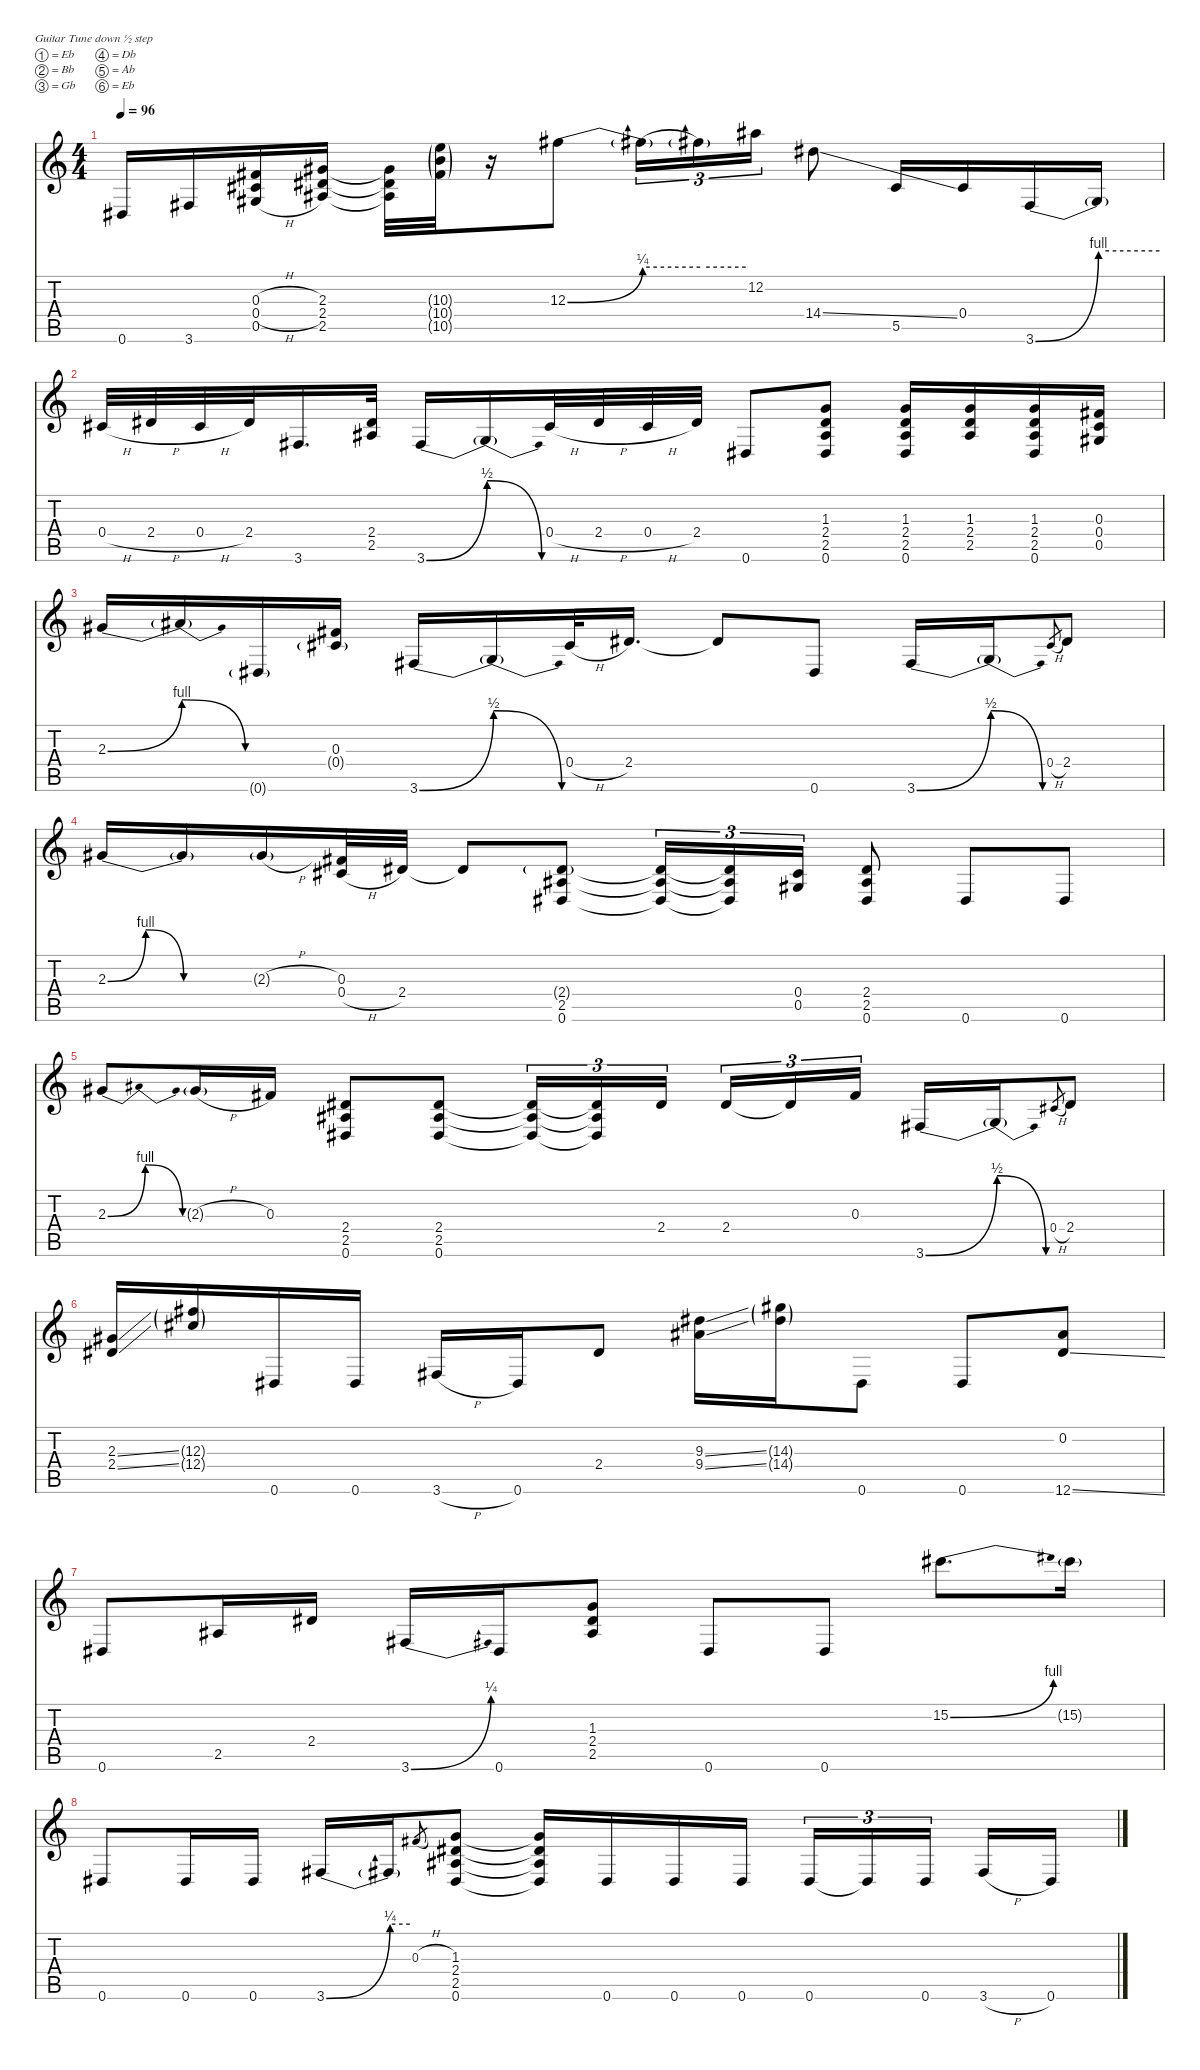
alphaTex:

\defaultSystemsLayout 4
\hideDynamics
\bracketExtendMode nobrackets
\singleTrackTrackNamePolicy hidden
\multiTrackTrackNamePolicy hidden
\otherSystemsTrackNameOrientation horizontal
\track ("Guitar" "od.guit.") {defaultSystemsLayout 2 instrument overdrivenguitar}
\staff {score tabs}
\tuning (Eb4 Bb3 Gb3 Db3 Ab2 Eb2)
\ts (4 4)
\tempo 96
\clef g2
\ks c
0.6{acc #}.16{dy ff beam Up} 3.6{acc #}.16{dy f beam Up} (0.3{h acc #} 0.4{h acc #} 0.5{h acc #}).16{beam Up} (2.3{acc #} 2.4{acc #} 2.5{acc #}).16{beam Up} (2.3{t acc #} 2.4{t acc #} 2.5{t acc #}).32{beam Down} (10.3{g} 10.4{g} 10.5{g acc #}).32{beam Down} r.16{beam Down} 12.3{be (bend 0 0 60 1) acc #}.8{dy ff beam Down} 12.3{be (hold 0 1 60 1) t acc #}.16{tu (3 2) dy f beam Down} 12.3{be (hold 0 1 60 1) t acc #}.16{tu (3 2) beam Down} 12.2{acc #}.16{tu (3 2) beam Down} 14.4{ss acc #}.8{beam Down} 5.5{acc #}.16{dy ff beam Up} 0.4{acc #}.16{dy f beam Up} 3.6{be (bend 0 0 60 4) acc #}.16{beam Up} 3.6{be (hold 0 4 60 4) t}.16{beam Up} |
0.4{h acc #}.32{dy ff beam Up} 2.4{h acc #}.32{dy f beam Up} 0.4{h acc #}.32{beam Up} 2.4{acc #}.32{beam Up} 3.6{acc #}.16{d beam Up} (2.4{acc #} 2.5{acc #}).32{beam Up} 3.6{be (bend 0 0 60 2) acc #}.16{dy ff beam Up} 3.6{be (release 0 2 60 0) t}.16{dy f beam Up} 0.4{h acc #}.32{dy ff beam Up} 2.4{h acc #}.32{dy f beam Up} 0.4{h acc #}.32{beam Up} 2.4{acc #}.32{beam Up} 0.6{acc #}.8{beam Up} (1.3 2.4{acc #} 2.5{acc #} 0.6{acc #}).8{beam Up} (1.3 2.4{acc #} 2.5{acc #} 0.6{acc #}).16{beam Up} (1.3 2.4{acc #} 2.5{acc #}).16{beam Up} (1.3 2.4{acc #} 2.5{acc #} 0.6{acc #}).16{beam Up} (0.3{acc #} 0.4{acc #} 0.5{acc #}).16{beam Up} |
2.3{be (bend 0 0 60 4) acc #}.16{dy ff beam Up} 2.3{be (release 0 4 60 0) t}.16{dy f beam Up} 0.6{g acc #}.16{beam Up} (0.3{acc #} 0.4{g acc #}).16{beam Up} 3.6{be (bend 0 0 60 2) acc #}.16{beam Up} 3.6{be (release 0 2 60 0) t}.16{beam Up} 0.4{h acc #}.32{dy ff beam Up} 2.4{acc #}.16{d dy f beam Up} 2.4{t acc #}.8{beam Up} 0.6{acc #}.8{beam Up} 3.6{be (bend 0 0 60 2) acc #}.16{dy ff beam Up} 3.6{be (release 0 2 60 0) t}.16{dy f beam Up} 0.4{h acc #}.8{gr dy mf beam Up} 2.4{acc #}.8{dy ff beam Up} |
2.3{be (bendrelease 0 0 30 4 30 4 60 0) acc #}.16{beam Up} 2.3{be (hold 0 0 60 0) t acc #}.16{dy f beam Up} 2.3{h g acc #}.16{dy ff beam Up} (0.3{acc #} 0.4{h acc #}).32{dy f beam Up} 2.4{acc #}.32{beam Up} 2.4{t acc #}.8{beam Up} (2.4{g acc #} 2.5{acc #} 0.6{acc #}).8{dy ff beam Up} (2.4{t acc #} 2.5{t acc #} 0.6{t acc #}).16{tu (3 2) dy f beam Up} (2.4{t acc #} 2.5{t acc #} 0.6{t acc #}).16{tu (3 2) beam Up} (0.4{acc #} 0.5{acc #}).16{tu (3 2) beam Up} (2.4{acc #} 2.5{acc #} 0.6{acc #}).8{beam Up} 0.6{acc #}.8{dy ff beam Up} 0.6{acc #}.8{beam Up} |
2.3{be (bendrelease 0 0 15 4 30 4 60 0) acc #}.8{beam Up} 2.3{h g acc #}.16{beam Up} 0.3{acc #}.16{dy f beam Up} (2.4{acc #} 2.5{acc #} 0.6{acc #}).8{beam Up} (2.4{acc #} 2.5{acc #} 0.6{acc #}).8{beam Up} (2.4{t acc #} 2.5{t acc #} 0.6{t acc #}).16{tu (3 2) beam Up} (2.4{t acc #} 2.5{t acc #} 0.6{t acc #}).16{tu (3 2) beam Up} 2.4{acc #}.16{tu (3 2) beam Up} 2.4{acc #}.16{tu (3 2) beam Up} 2.4{t acc #}.16{tu (3 2) beam Up} 0.3{acc #}.16{tu (3 2) beam Up} 3.6{be (bend 0 0 60 2) acc #}.16{dy ff beam Up} 3.6{be (release 0 2 60 0) t}.16{dy f beam Up} 0.4{h acc #}.8{gr dy mf beam Up} 2.4{acc #}.8{dy ff beam Up} |
(2.3{ss acc #} 2.4{ss acc #}).16{beam Up} (12.3{g acc #} 12.4{g acc #}).16{dy f beam Up} 0.6{acc #}.16{beam Up} 0.6{acc #}.16{beam Up} 3.6{h acc #}.16{beam Up} 0.6{acc #}.16{beam Up} 2.4{acc #}.8{dy ff beam Up} (9.3{ss acc #} 9.4{ss acc #}).16{beam Down} (14.3{g acc #} 14.4{g acc #}).16{dy f beam Down} 0.6{acc #}.8{dy ff beam Down} 0.6{acc #}.8{beam Up} (0.2{acc #} 12.6{ss acc #}).8{dy f beam Up} |
0.6{acc #}.8{beam Up} 2.5{acc #}.16{beam Up} 2.4{acc #}.16{beam Up} 3.6{be (bend 0 0 30 1) acc #}.16{beam Up} 0.6{acc #}.16{dy mf beam Up} (1.3 2.4{acc #} 2.5{acc #}).8{dy f beam Up} 0.6{acc #}.8{beam Up} 0.6{acc #}.8{beam Up} 15.2{be (bend 0 0 19.999999199999998 4) acc #}.8{d dy ff beam Down} 15.2{g acc #}.16{beam Down} |
0.6{acc #}.8{beam Up} 0.6{acc #}.16{dy f beam Up} 0.6{acc #}.16{beam Up} 3.6{be (bend 0 0 60 1) acc #}.16{beam Up} 3.6{be (hold 0 1 60 1) t acc #}.16{beam Up} 0.3{h acc #}.8{gr dy mf beam Up} (1.3 2.4{acc #} 2.5{acc #} 0.6{acc #}).8{dy ff beam Up} (1.3{t} 2.4{t acc #} 2.5{t acc #} 0.6{t acc #}).16{dy f beam Up} 0.6{acc #}.16{beam Up} 0.6{acc #}.16{beam Up} 0.6{acc #}.16{beam Up} 0.6{acc #}.16{tu (3 2) beam Up} 0.6{t acc #}.16{tu (3 2) beam Up} 0.6{acc #}.16{tu (3 2) beam Up} 3.6{h acc #}.16{beam Up} 0.6{acc #}.16{beam Up}
